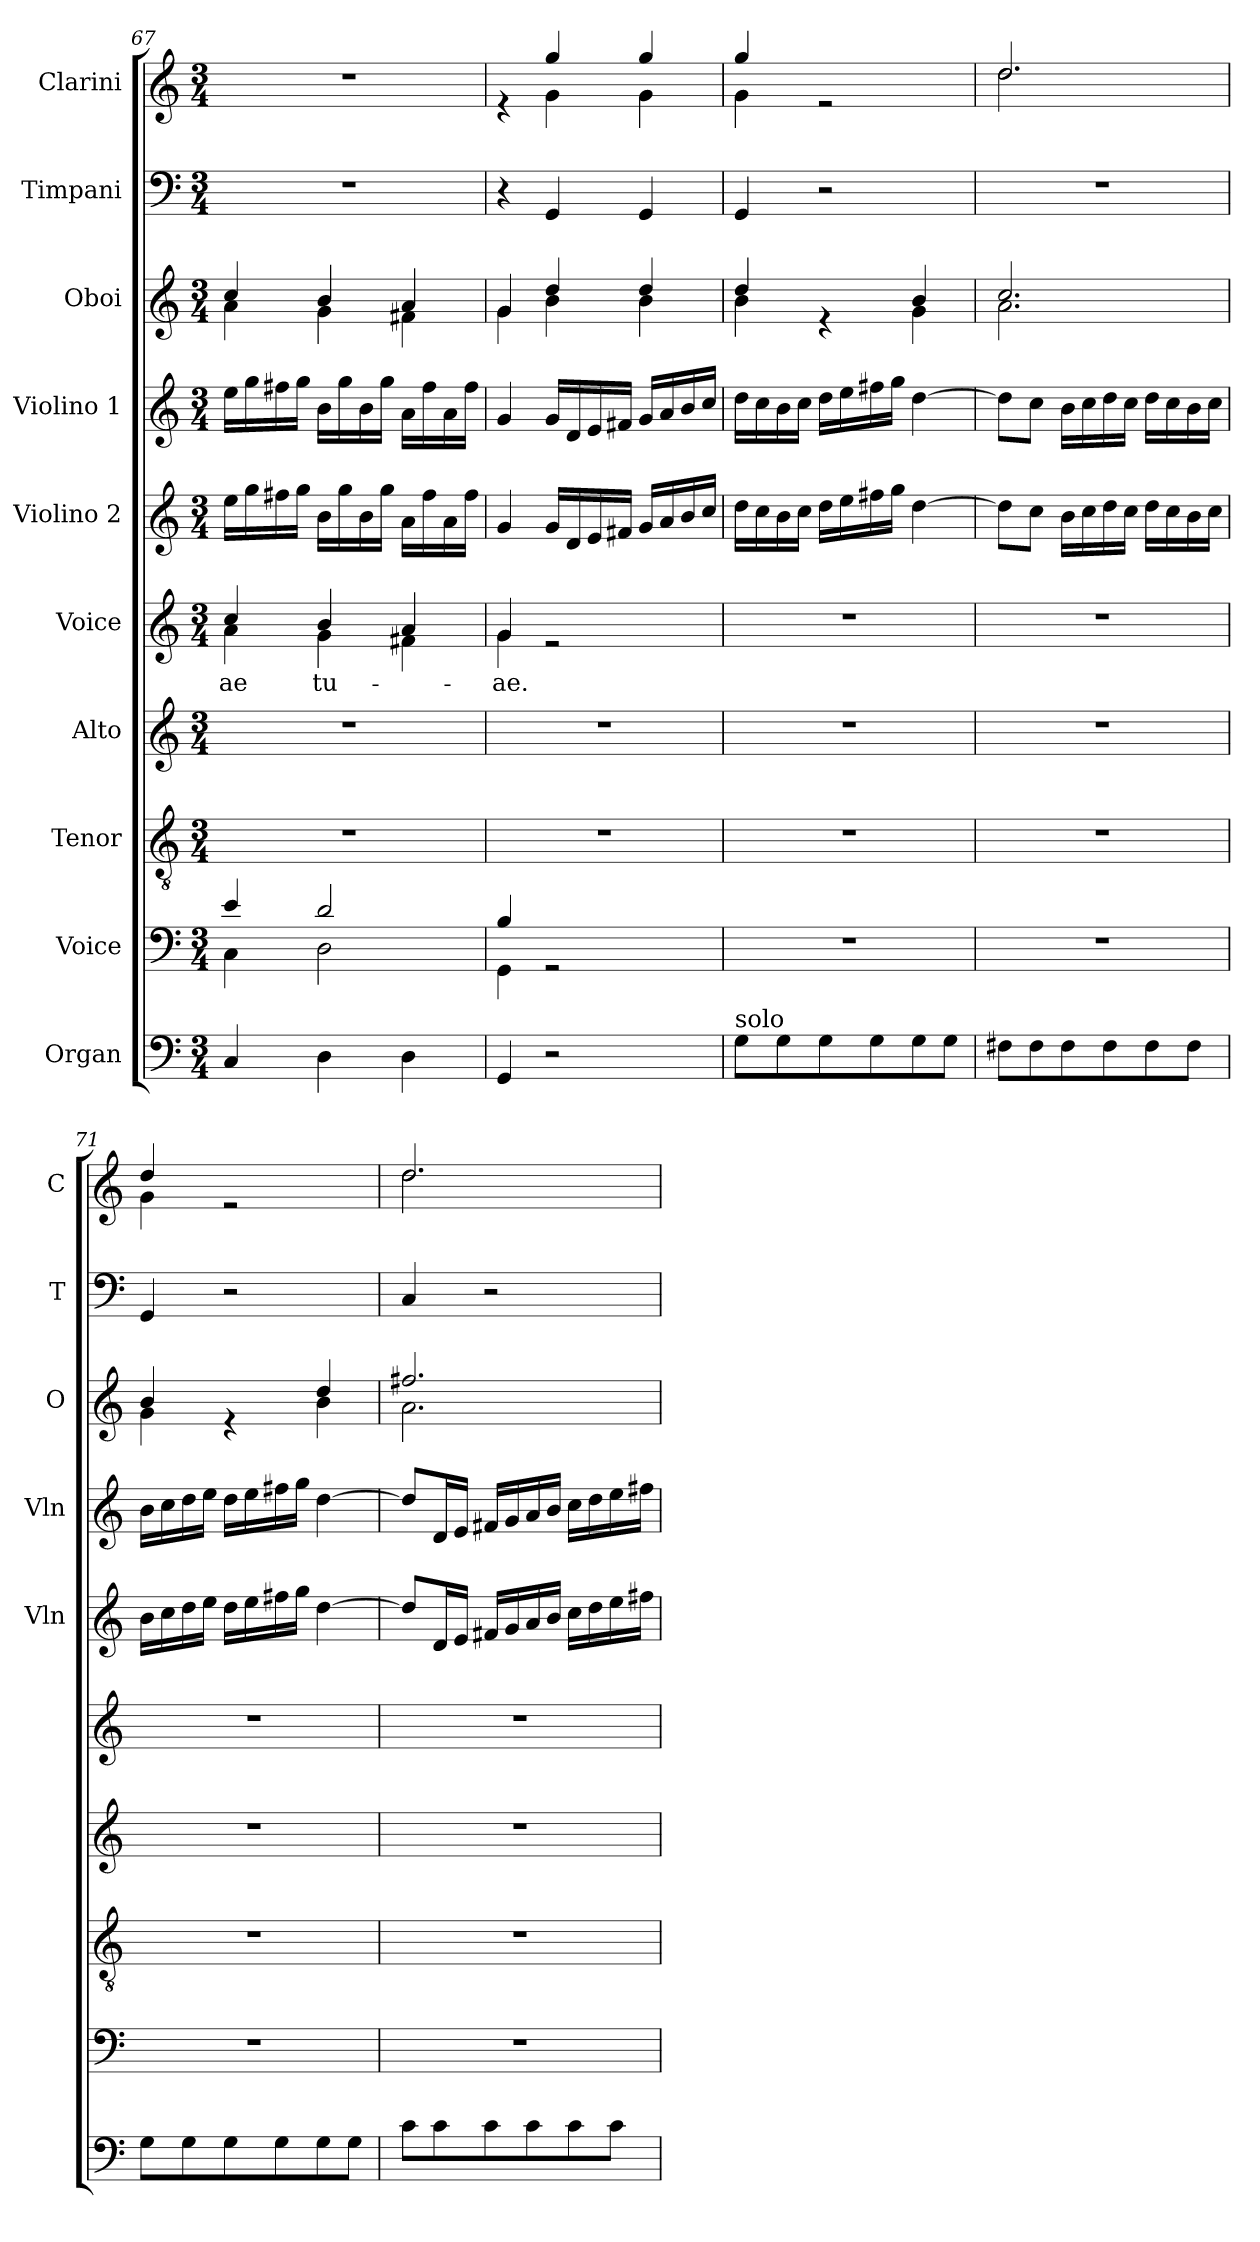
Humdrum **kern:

**kern	**kern	**kern	**kern	**kern	**text	**kern	**kern	**kern	**kern	**kern
*part10	*part9	*part8	*part7	*part6	*part6	*part5	*part4	*part3	*part2	*part1
*staff10	*staff9	*staff8	*staff7	*staff6	*staff6	*staff5	*staff4	*staff3	*staff2	*staff1
*I"Organ	*I"Voice	*I"Tenor	*I"Alto	*I"Voice	*	*I"Violino 2	*I"Violino 1	*I"Oboi	*I"Timpani	*I"Clarini
*	*	*	*	*	*	*I'Vln	*I'Vln	*I'O	*I'T	*I'C
*clefF4	*clefF4	*clefGv2	*clefG2	*clefG2	*	*clefG2	*clefG2	*clefG2	*clefF4	*clefG2
*k[]	*k[]	*k[]	*k[]	*k[]	*	*k[]	*k[]	*k[]	*k[]	*k[]
*M3/4	*M3/4	*M3/4	*M3/4	*M3/4	*	*M3/4	*M3/4	*M3/4	*M3/4	*M3/4
=67	=67	=67	=67	=67	=67	=67	=67	=67	=67	=67
*	*^	*	*	*	*	*	*	*	*	*
!	!	!	!	!	!	!LO:LY:b	!	!	!	!	!
*	*	*	*	*	*^	*	*	*	*^	*	*
4C/	4e/	4C\	2.r	2.r	4cc/	4a\	-ae	16ee\LL	16ee\LL	4cc/	4a\	2.r	2.r
.	.	.	.	.	.	.	.	16gg\	16gg\	.	.	.	.
.	.	.	.	.	.	.	.	16ff#X\	16ff#X\	.	.	.	.
.	.	.	.	.	.	.	.	16gg\JJ	16gg\JJ	.	.	.	.
!	!	!	!	!	!	!	!LO:LY:b	!	!	!	!	!	!
4D\	2d/	2D\	.	.	4b/	4g\	tu-	16b\LL	16b\LL	4b/	4g\	.	.
.	.	.	.	.	.	.	.	16gg\	16gg\	.	.	.	.
.	.	.	.	.	.	.	.	16b\	16b\	.	.	.	.
.	.	.	.	.	.	.	.	16gg\JJ	16gg\JJ	.	.	.	.
4D\	.	.	.	.	4a/	4f#X\	.	16a\LL	16a\LL	4a/	4f#X\	.	.
.	.	.	.	.	.	.	.	16ff#\	16ff#\	.	.	.	.
.	.	.	.	.	.	.	.	16a\	16a\	.	.	.	.
.	.	.	.	.	.	.	.	16ff#\JJ	16ff#\JJ	.	.	.	.
!!LO:LB:g=z
=68	=68	=68	=68	=68	=68	=68	=68	=68	=68	=68	=68	=68	=68
!	!	!	!	!	!	!	!LO:LY:b	!	!	!	!	!	!
*	*	*	*	*	*	*	*	*	*	*	*	*	*^
4GG/	4B/	4GG\	2.r	2.r	4g/	4g\	-ae.	4g/	4g/	4g/	4g\	4r	4re	4ryy
2r	2rGG	2ryy	.	.	2re	2ryy	.	16g/LL	16g/LL	4dd/	4b\	4GG/	4gg/	4g\
.	.	.	.	.	.	.	.	16d/	16d/	.	.	.	.	.
.	.	.	.	.	.	.	.	16e/	16e/	.	.	.	.	.
.	.	.	.	.	.	.	.	16f#X/JJ	16f#X/JJ	.	.	.	.	.
.	.	.	.	.	.	.	.	16g/LL	16g/LL	4dd/	4b\	4GG/	4gg/	4g\
.	.	.	.	.	.	.	.	16a/	16a/	.	.	.	.	.
.	.	.	.	.	.	.	.	16b/	16b/	.	.	.	.	.
.	.	.	.	.	.	.	.	16cc/JJ	16cc/JJ	.	.	.	.	.
*	*v	*v	*	*	*v	*v	*	*	*	*	*	*	*	*
=69	=69	=69	=69	=69	=69	=69	=69	=69	=69	=69	=69	=69
!LO:TX:a:t=solo	!	!	!	!	!	!	!	!	!	!	!	!
8G\L	2.r	2.r	2.r	2.r	.	16dd\LL	16dd\LL	4dd/	4b\	4GG/	4gg/	4g\
.	.	.	.	.	.	16cc\	16cc\	.	.	.	.	.
8G\	.	.	.	.	.	16b\	16b\	.	.	.	.	.
.	.	.	.	.	.	16cc\JJ	16cc\JJ	.	.	.	.	.
8G\	.	.	.	.	.	16dd\LL	16dd\LL	4re	4ryy	2r	2re	2ryy
.	.	.	.	.	.	16ee\	16ee\	.	.	.	.	.
8G\	.	.	.	.	.	16ff#X\	16ff#X\	.	.	.	.	.
.	.	.	.	.	.	16gg\JJ	16gg\JJ	.	.	.	.	.
8G\	.	.	.	.	.	[4dd\	[4dd\	4b/	4g\	.	.	.
8G\J	.	.	.	.	.	.	.	.	.	.	.	.
=70	=70	=70	=70	=70	=70	=70	=70	=70	=70	=70	=70	=70
8F#X\L	2.r	2.r	2.r	2.r	.	8dd\L]	8dd\L]	2.cc/	2.a\	2.r	2.dd/	2.dd\
8F#\	.	.	.	.	.	8cc\J	8cc\J	.	.	.	.	.
8F#\	.	.	.	.	.	16b\LL	16b\LL	.	.	.	.	.
.	.	.	.	.	.	16cc\	16cc\	.	.	.	.	.
8F#\	.	.	.	.	.	16dd\	16dd\	.	.	.	.	.
.	.	.	.	.	.	16cc\JJ	16cc\JJ	.	.	.	.	.
8F#\	.	.	.	.	.	16dd\LL	16dd\LL	.	.	.	.	.
.	.	.	.	.	.	16cc\	16cc\	.	.	.	.	.
8F#\J	.	.	.	.	.	16b\	16b\	.	.	.	.	.
.	.	.	.	.	.	16cc\JJ	16cc\JJ	.	.	.	.	.
=71	=71	=71	=71	=71	=71	=71	=71	=71	=71	=71	=71	=71
8G\L	2.r	2.r	2.r	2.r	.	16b\LL	16b\LL	4b/	4g\	4GG/	4dd/	4g\
.	.	.	.	.	.	16cc\	16cc\	.	.	.	.	.
8G\	.	.	.	.	.	16dd\	16dd\	.	.	.	.	.
.	.	.	.	.	.	16ee\JJ	16ee\JJ	.	.	.	.	.
8G\	.	.	.	.	.	16dd\LL	16dd\LL	4re	4ryy	2r	2re	2ryy
.	.	.	.	.	.	16ee\	16ee\	.	.	.	.	.
8G\	.	.	.	.	.	16ff#X\	16ff#X\	.	.	.	.	.
.	.	.	.	.	.	16gg\JJ	16gg\JJ	.	.	.	.	.
8G\	.	.	.	.	.	[4dd\	[4dd\	4dd/	4b\	.	.	.
8G\J	.	.	.	.	.	.	.	.	.	.	.	.
!!LO:PB:g=z	!!
=72	=72	=72	=72	=72	=72	=72	=72	=72	=72	=72	=72	=72
8c\L	2.r	2.r	2.r	2.r	.	8dd/L]	8dd/L]	2.ff#X/	2.a\	4C/	2.dd/	2.dd\
8c\	.	.	.	.	.	16d/L	16d/L	.	.	.	.	.
.	.	.	.	.	.	16e/JJ	16e/JJ	.	.	.	.	.
8c\	.	.	.	.	.	16f#X/LL	16f#X/LL	.	.	2r	.	.
.	.	.	.	.	.	16g/	16g/	.	.	.	.	.
8c\	.	.	.	.	.	16a/	16a/	.	.	.	.	.
.	.	.	.	.	.	16b/JJ	16b/JJ	.	.	.	.	.
8c\	.	.	.	.	.	16cc\LL	16cc\LL	.	.	.	.	.
.	.	.	.	.	.	16dd\	16dd\	.	.	.	.	.
8c\J	.	.	.	.	.	16ee\	16ee\	.	.	.	.	.
.	.	.	.	.	.	16ff#X\JJ	16ff#X\JJ	.	.	.	.	.
*	*	*	*	*	*	*	*	*v	*v	*	*v	*v
=	=	=	=	=	=	=	=	=	=	=
*-	*-	*-	*-	*-	*-	*-	*-	*-	*-	*-
